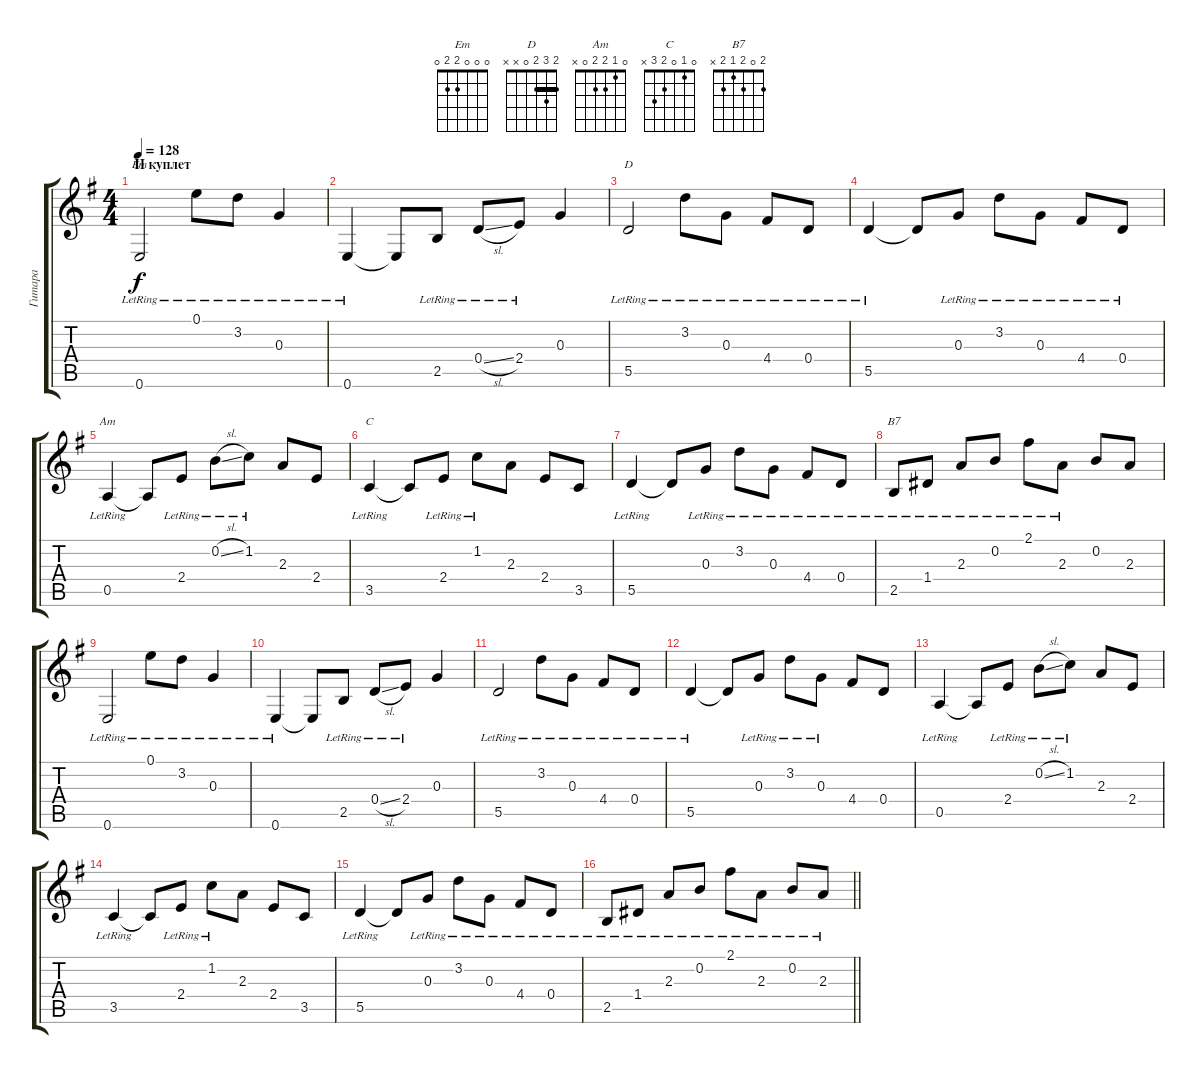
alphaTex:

\track ("Гитара" "Гитара") {instrument acousticguitarsteel}
\staff {score tabs}
\tuning (E4 B3 G3 D3 A2 E2) {hide}
\chord ("Em" 0 0 0 2 2 0)
\chord ("D" 2 3 2 0 x x) {barre 2}
\chord ("Am" 0 1 2 2 0 x)
\chord ("C" 0 1 0 2 3 x)
\chord ("B7" 2 0 2 1 2 x)
\ts (4 4)
\section ("" "II куплет")
\tempo 128
\clef g2
\ks eminor
0.6{lr}.2{ch "Em" dy f} 0.1{lr}.8 3.2{lr}.8 0.3{lr}.4 |
0.6{lr}.4 0.6{t}.8 2.5{lr}.8 0.4{sl lr}.8 2.4{lr}.8 0.3.4 |
5.5{lr}.2{ch "D"} 3.2{lr}.8 0.3{lr}.8 4.4{lr}.8 0.4{lr}.8 |
5.5{lr}.4 5.5{t}.8 0.3{lr}.8 3.2{lr}.8 0.3{lr}.8 4.4{lr}.8 0.4{lr}.8 |
0.5{lr}.4{ch "Am"} 0.5{t}.8 2.4{lr}.8 0.2{sl lr}.8 1.2{lr}.8 2.3.8 2.4.8 |
3.5{lr}.4{ch "C"} 3.5{t}.8 2.4{lr}.8 1.2{lr}.8 2.3.8 2.4.8 3.5.8 |
5.5{lr}.4 5.5{t}.8 0.3{lr}.8 3.2{lr}.8 0.3{lr}.8 4.4{lr}.8 0.4{lr}.8 |
2.5{lr}.8{ch "B7"} 1.4{lr}.8 2.3{lr}.8 0.2{lr}.8 2.1{lr}.8 2.3{lr}.8 0.2.8 2.3.8 |
0.6{lr}.2 0.1{lr}.8 3.2{lr}.8 0.3{lr}.4 |
0.6{lr}.4 0.6{t}.8 2.5{lr}.8 0.4{sl lr}.8 2.4{lr}.8 0.3.4 |
5.5{lr}.2 3.2{lr}.8 0.3{lr}.8 4.4{lr}.8 0.4{lr}.8 |
5.5{lr}.4 5.5{t}.8 0.3{lr}.8 3.2{lr}.8 0.3{lr}.8 4.4.8 0.4.8 |
0.5{lr}.4 0.5{t}.8 2.4{lr}.8 0.2{sl lr}.8 1.2{lr}.8 2.3.8 2.4.8 |
3.5{lr}.4 3.5{t}.8 2.4{lr}.8 1.2{lr}.8 2.3.8 2.4.8 3.5.8 |
5.5{lr}.4 5.5{t}.8 0.3{lr}.8 3.2{lr}.8 0.3{lr}.8 4.4{lr}.8 0.4{lr}.8 |
\barLineRight lightlight
2.5{lr}.8 1.4{lr}.8 2.3{lr}.8 0.2{lr}.8 2.1{lr}.8 2.3{lr}.8 0.2{lr}.8 2.3{lr}.8
